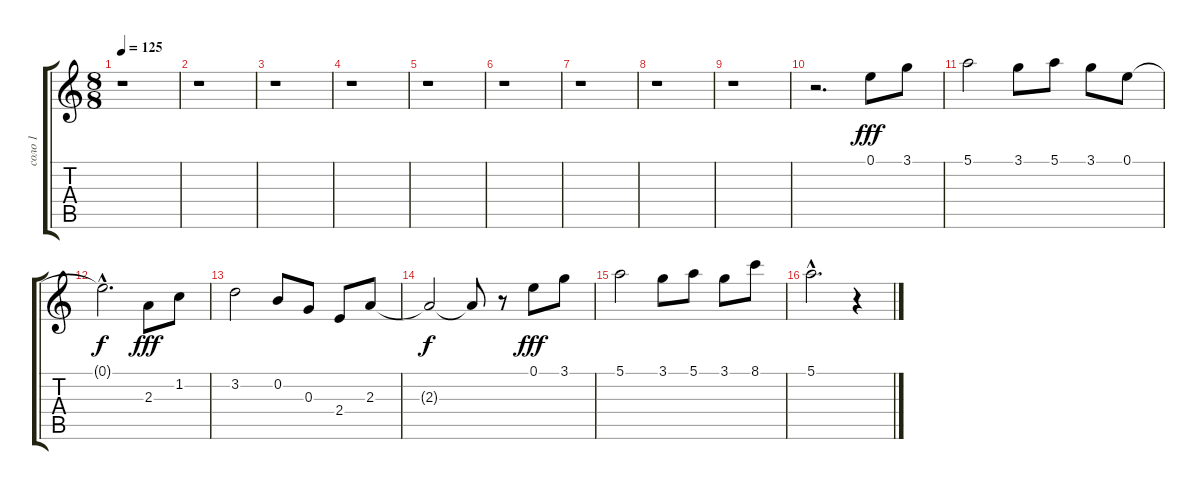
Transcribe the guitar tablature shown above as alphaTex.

\track ("соло 1" "соло 1") {instrument overdrivenguitar}
\staff {score tabs}
\tuning (E4 B3 G3 D3 A2 E2) {hide}
\ts (8 8)
\tempo 125
\clef g2
\ks c
r.1{dy f} |
r.1 |
r.1 |
r.1 |
r.1 |
r.1 |
r.1 |
r.1 |
r.1 |
r.2{d} 0.1.8{dy fff} 3.1.8 |
5.1.2 3.1.8 5.1.8 3.1.8 0.1.8 |
0.1{hac t}.2{d dy f} 2.3.8{dy fff} 1.2.8 |
3.2.2 0.2.8 0.3.8 2.4.8 2.3.8 |
2.3{t}.2{dy f} 2.3{t}.8 r.8 0.1.8{dy fff} 3.1.8 |
5.1.2 3.1.8 5.1.8 3.1.8 8.1.8 |
5.1{hac}.2{d} r.4
